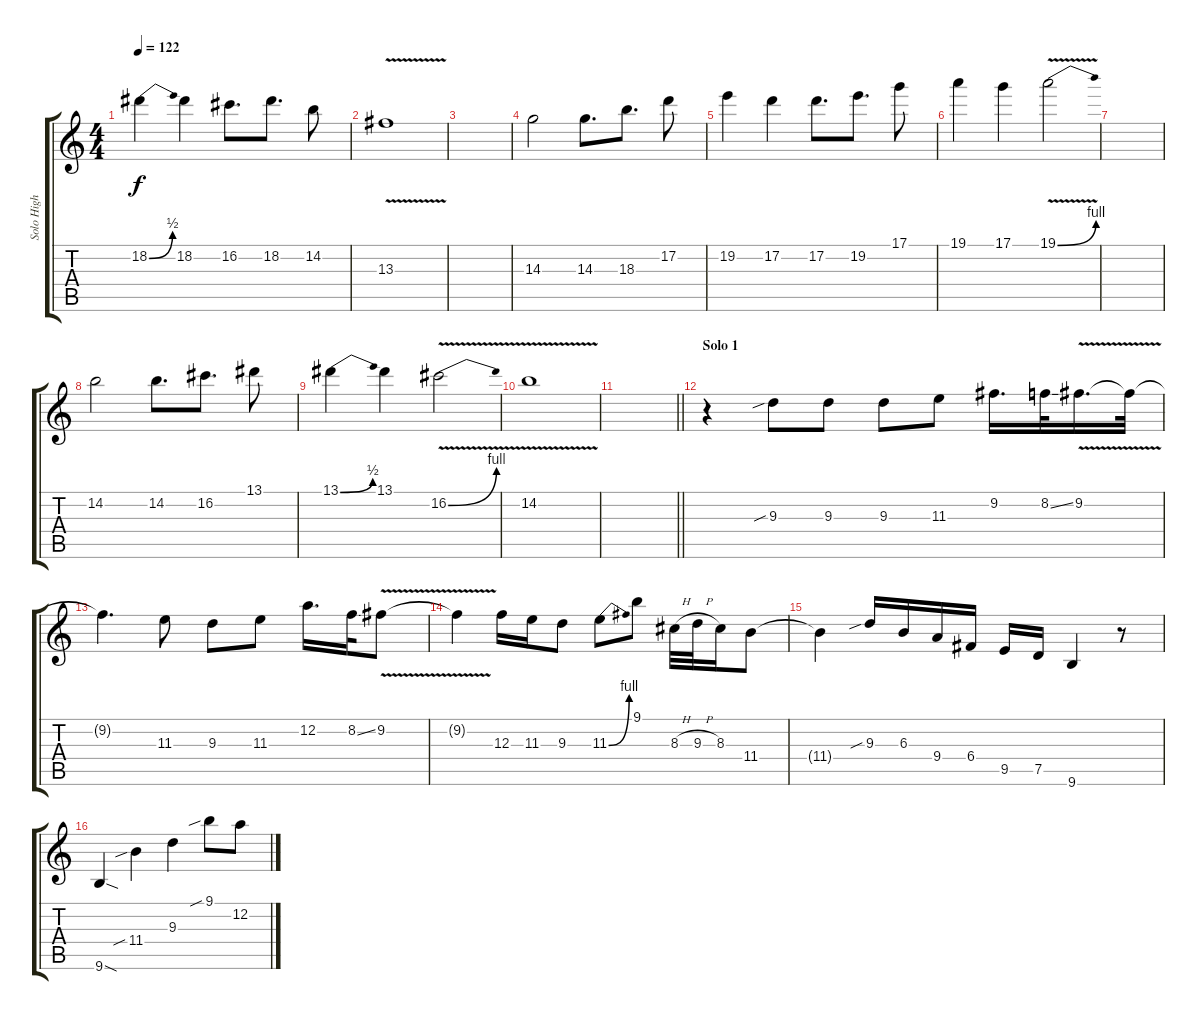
\track ("Solo High" "Solo High") {instrument distortionguitar}
\staff {score tabs}
\tuning (D4 A3 F3 C3 G2 D2) {hide}
\ts (4 4)
\tempo 122
\clef g2
\ks c
18.2{be (bend 0 0 60 2)}.4{dy f} 18.2.4 16.2.8{d} 18.2.8{d} 14.2.8 |
13.3{v}.1 |
|
14.3.2 14.3.8{d} 18.3.8{d} 17.2.8 |
19.2.4 17.2.4 17.2.8{d} 19.2.8{d} 17.1.8 |
19.1.4 17.1.4 19.1{be (bend 0 0 60 4) v}.2 |
|
14.2.2 14.2.8{d} 16.2.8{d} 13.1.8 |
13.1{be (bend 0 0 60 2)}.4 13.1.4 16.2{be (bend 0 0 60 4) v}.2 |
14.2{v}.1 |
\barLineRight lightlight
|
\section ("" "Solo 1")
r.4 9.3{sib}.8 9.3.8 9.3.8 11.3.8 9.2.16{d} 8.2{ss}.32 9.2{v}.16{d} 9.2{t}.32 |
9.2{t}.4{d} 11.3.8 9.3.8 11.3.8 12.2.16{d} 8.2{ss}.32 9.2{v}.8 |
9.2{t}.4 12.3.16 11.3.16 9.3.8 11.3{be (bend 0 0 60 4)}.8 9.1.8 8.3{h}.32 9.3{h}.32 8.3.16 11.4.8 |
11.4{t}.4 9.3{sib}.16 6.3.16 9.4.16 6.4.16 9.5.16 7.5.16 9.6.4 r.8 |
9.6{sod}.4 11.4{sib}.4 9.3.4 9.1{sib}.8 12.2.8
